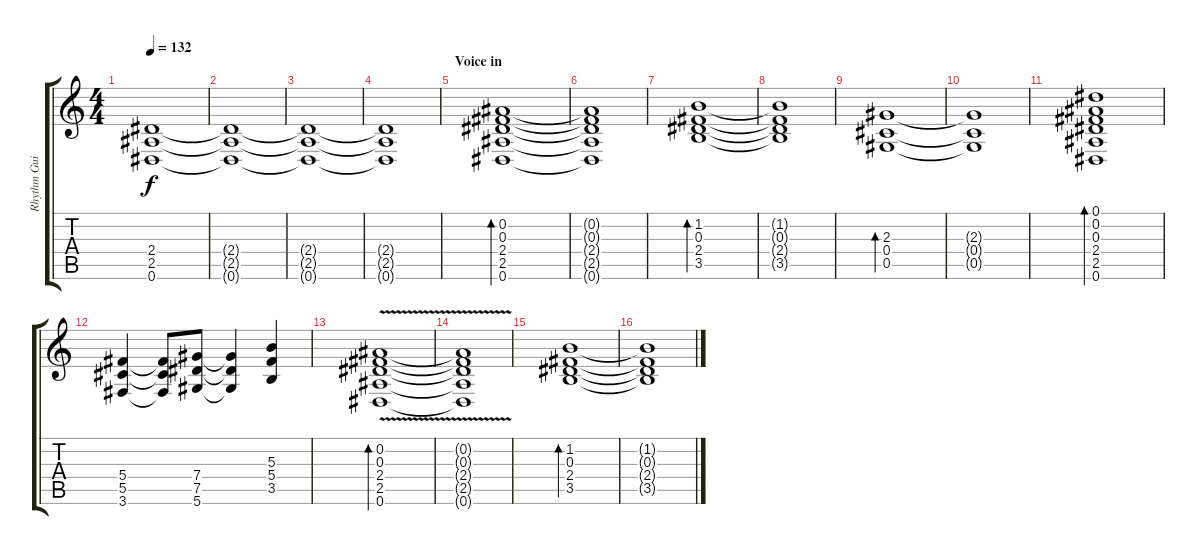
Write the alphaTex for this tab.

\track ("Rhythm Guitar" "Rhythm Gui") {instrument distortionguitar}
\staff {score tabs}
\tuning (Eb4 Bb3 Gb3 Db3 Ab2 Eb2) {hide}
\ts (4 4)
\tempo 132
\clef g2
\ks c
(2.4 2.5 0.6).1{dy f} |
(2.4{t} 2.5{t} 0.6{t}).1 |
(2.4{t} 2.5{t} 0.6{t}).1 |
(2.4{t} 2.5{t} 0.6{t}).1 |
\section ("" "Voice in")
(0.2 0.3 2.4 2.5 0.6).1{bd 480 volume 16 instrument electricguitarclean} |
(0.2{t} 0.3{t} 2.4{t} 2.5{t} 0.6{t}).1 |
(1.2 0.3 2.4 3.5).1{bd 480} |
(1.2{t} 0.3{t} 2.4{t} 3.5{t}).1 |
(2.3 0.4 0.5).1{bd 480} |
(2.3{t} 0.4{t} 0.5{t}).1 |
(0.1 0.2 0.3 2.4 2.5 0.6).1{bd 480} |
(5.4 5.5 3.6).4{volume 12 instrument distortionguitar} (5.4{t} 5.5{t} 3.6{t}).8 (7.4 7.5 5.6).8 (7.4{t} 7.5{t} 5.6{t}).4 (5.3 5.4 3.5).4 |
(0.2 0.3{v} 2.4 2.5 0.6).1{bd 480 volume 16 instrument electricguitarclean} |
(0.2{t} 0.3{t} 2.4{t} 2.5{t} 0.6{t}).1 |
(1.2 0.3 2.4 3.5).1{bd 240} |
(1.2{t} 0.3{t} 2.4{t} 3.5{t}).1
